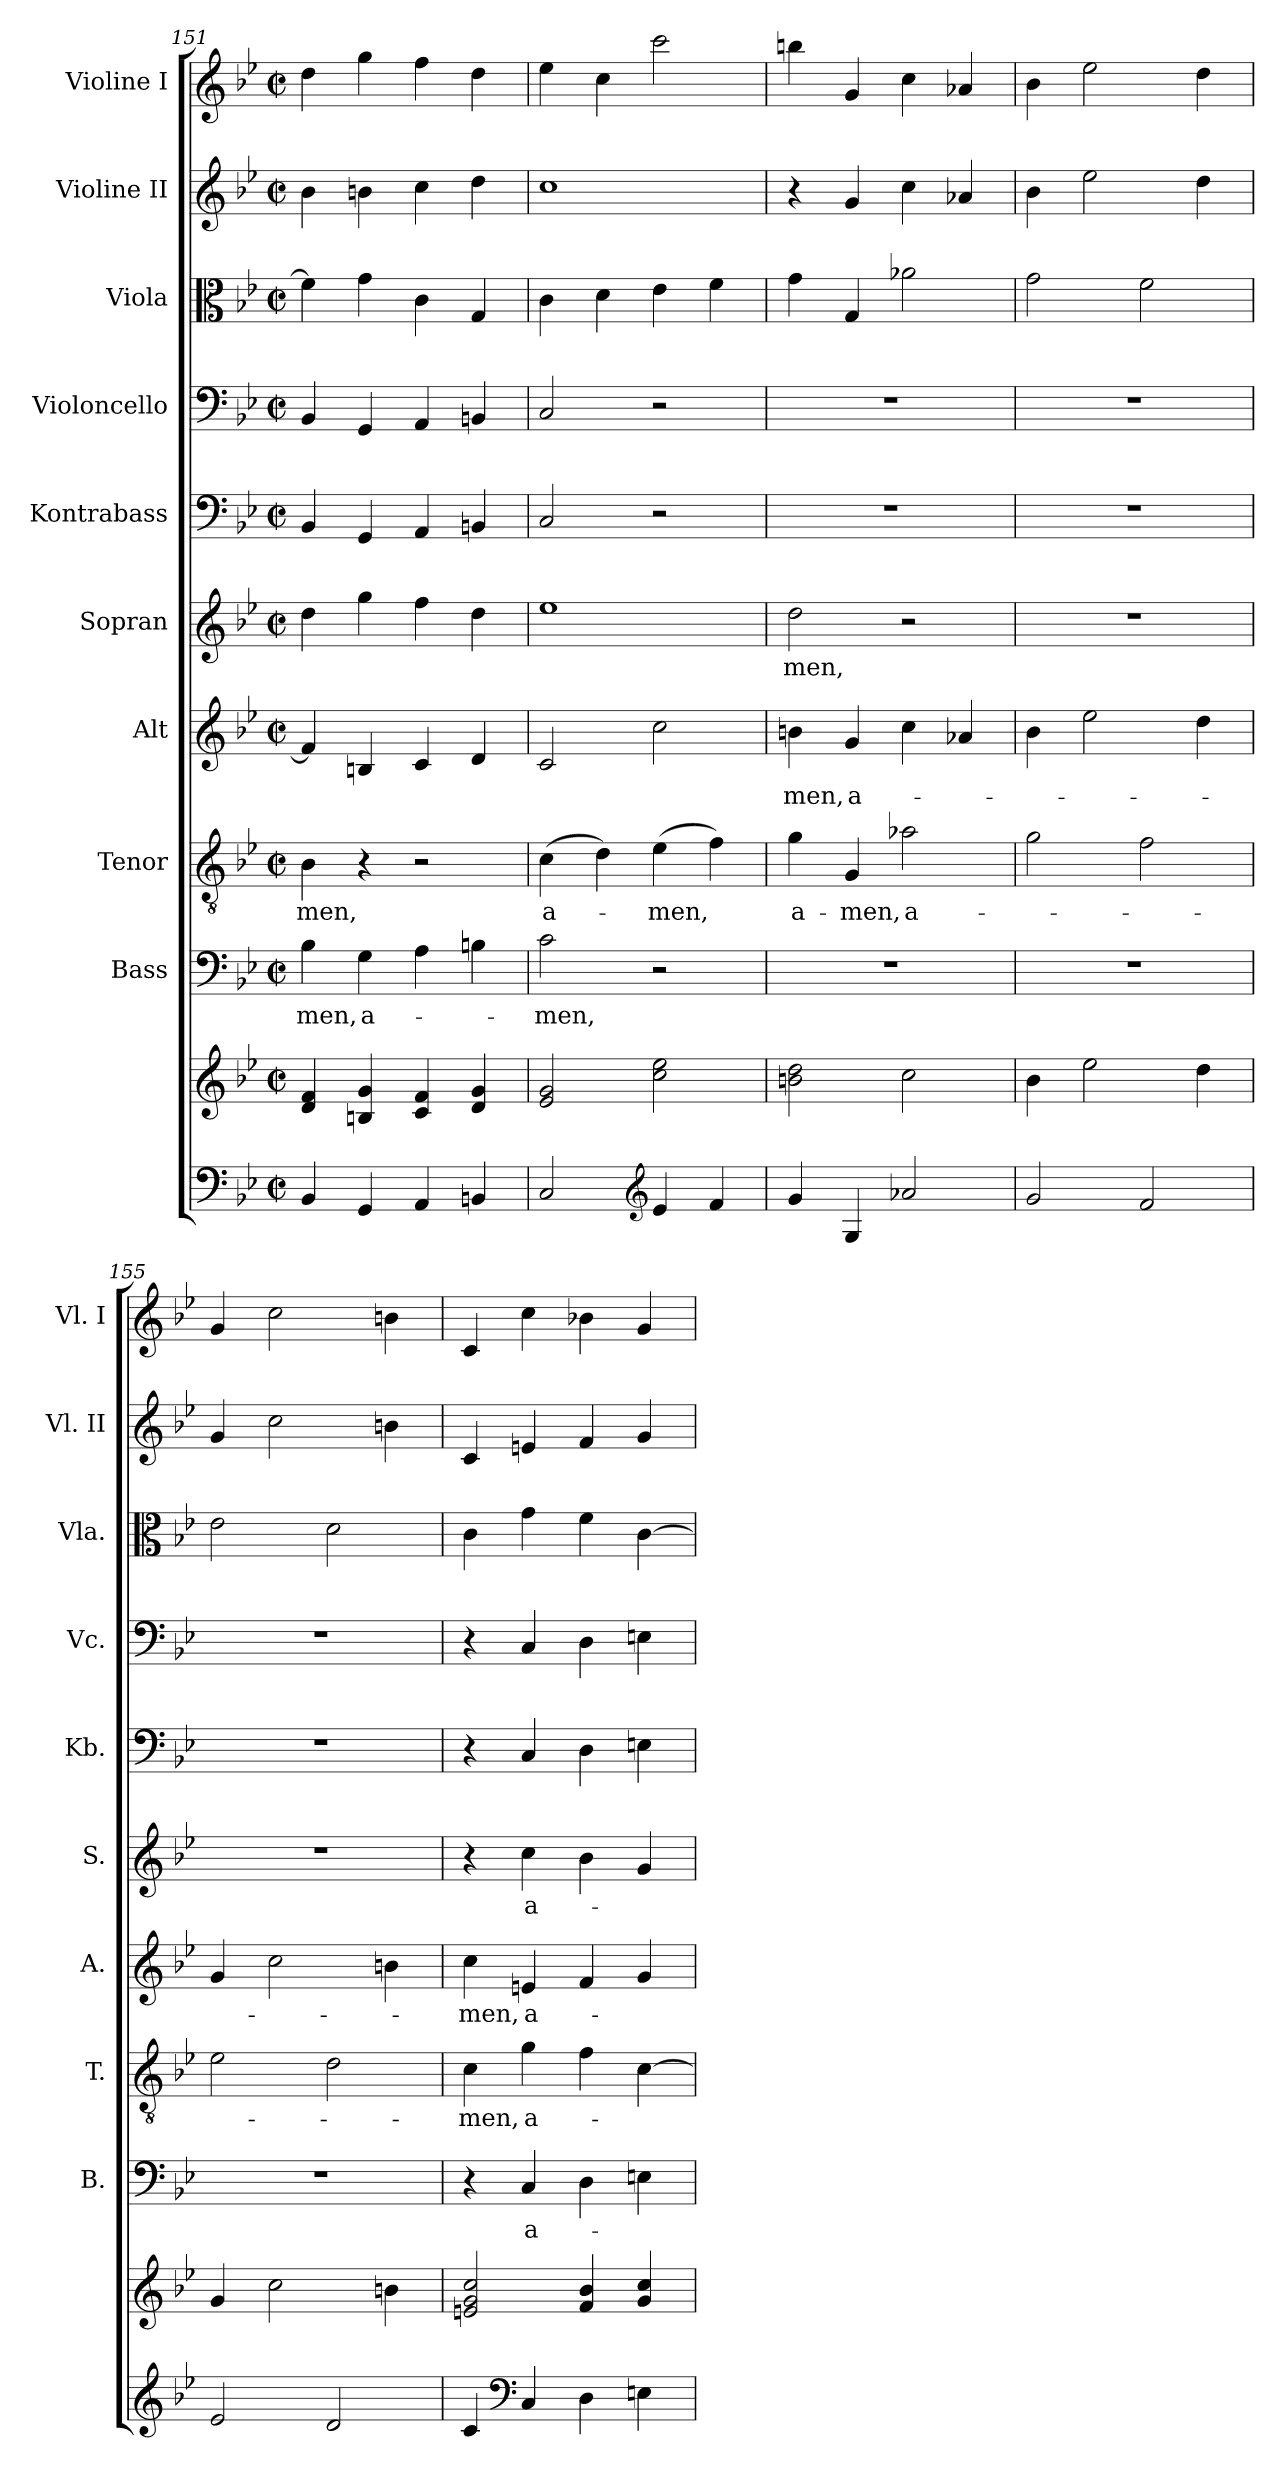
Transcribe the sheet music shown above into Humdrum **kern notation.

**kern	**kern	**kern	**text	**kern	**text	**kern	**text	**kern	**text	**kern	**kern	**kern	**kern	**kern
*part10	*part10	*part9	*part9	*part8	*part8	*part7	*part7	*part6	*part6	*part5	*part4	*part3	*part2	*part1
*staff11	*staff10	*staff9	*staff9	*staff8	*staff8	*staff7	*staff7	*staff6	*staff6	*staff5	*staff4	*staff3	*staff2	*staff1
*	*	*I"Bass	*	*I"Tenor	*	*I"Alt	*	*I"Sopran	*	*I"Kontrabass	*I"Violoncello	*I"Viola	*I"Violine II	*I"Violine I
*	*	*I'B.	*	*I'T.	*	*I'A.	*	*I'S.	*	*I'Kb.	*I'Vc.	*I'Vla.	*I'Vl. II	*I'Vl. I
*clefF4	*clefG2	*clefF4	*	*clefGv2	*	*clefG2	*	*clefG2	*	*clefF4	*clefF4	*clefC3	*clefG2	*clefG2
*	*	*	*	*	*	*	*	*	*	*ITrd7c12	*	*	*	*
*k[b-e-]	*k[b-e-]	*k[b-e-]	*	*k[b-e-]	*	*k[b-e-]	*	*k[b-e-]	*	*k[b-e-]	*k[b-e-]	*k[b-e-]	*k[b-e-]	*k[b-e-]
*B-:	*B-:	*B-:	*	*B-:	*	*B-:	*	*B-:	*	*B-:	*B-:	*B-:	*B-:	*B-:
*M2/2	*M2/2	*M2/2	*	*M2/2	*	*M2/2	*	*M2/2	*	*M2/2	*M2/2	*M2/2	*M2/2	*M2/2
*met(c|)	*met(c|)	*met(c|)	*	*met(c|)	*	*met(c|)	*	*met(c|)	*	*met(c|)	*met(c|)	*met(c|)	*met(c|)	*met(c|)
=151	=151	=151	=151	=151	=151	=151	=151	=151	=151	=151	=151	=151	=151	=151
!	!	!	!LO:LY:b	!	!LO:LY:b	!	!	!	!	!	!	!	!	!
4BB-/	4d/ 4f/	4B-\	-men,	4B-\	-men,	4f/]	.	4dd\	.	4BBB-/	4BB-/	4f\]	4b-\	4dd\
!	!	!	!LO:LY:b	!	!	!	!	!	!	!	!	!	!	!
4GG/	4Bn/ 4g/	4G\	a-	4r	.	4Bn/	.	4gg\	.	4GGG/	4GG/	4g\	4bn\	4gg\
4AA/	4c/ 4f/	4A\	.	2r	.	4c/	.	4ff\	.	4AAA/	4AA/	4c\	4cc\	4ff\
4BBn/	4d/ 4g/	4Bn\	.	.	.	4d/	.	4dd\	.	4BBBn/	4BBn/	4G/	4dd\	4dd\
!!LO:PB:g=z
=152	=152	=152	=152	=152	=152	=152	=152	=152	=152	=152	=152	=152	=152	=152
!	!	!	!LO:LY:b	!	!LO:LY:b	!	!	!	!	!	!	!	!	!
2C/	2e-/ 2g/	2c\	-men,	(>4c\	a-	2c/	.	1ee-	.	2CC/	2C/	4c\	1cc	4ee-\
.	.	.	.	4d\)	.	.	.	.	.	.	.	4d\	.	4cc\
*clefG2	*	*	*	*	*	*	*	*	*	*	*	*	*	*
!	!	!	!	!	!LO:LY:b	!	!	!	!	!	!	!	!	!
4e-/	2cc\ 2ee-\	2r	.	(>4e-\	-men,	2cc\	.	.	.	2r	2r	4e-\	.	2ccc\
4f/	.	.	.	4f\)	.	.	.	.	.	.	.	4f\	.	.
=153	=153	=153	=153	=153	=153	=153	=153	=153	=153	=153	=153	=153	=153	=153
!	!	!	!	!	!LO:LY:b	!	!LO:LY:b	!	!LO:LY:b	!	!	!	!	!
4g/	2bn\ 2dd\	1r	.	4g\	a-	4bn\	men,	2dd\	-men,	1r	1r	4g\	4r	4bbn\
!	!	!	!	!	!LO:LY:b	!	!LO:LY:b	!	!	!	!	!	!	!
4G/	.	.	.	4G/	-men,	4g/	a-	.	.	.	.	4G/	4g/	4g/
!	!	!	!	!	!LO:LY:b	!	!	!	!	!	!	!	!	!
2a-X/	2cc\	.	.	2a-X\	a-	4cc\	.	2r	.	.	.	2a-X\	4cc\	4cc\
.	.	.	.	.	.	4a-X/	.	.	.	.	.	.	4a-X/	4a-X/
=154	=154	=154	=154	=154	=154	=154	=154	=154	=154	=154	=154	=154	=154	=154
2g/	4b-\	1r	.	2g\	.	4b-\	.	1r	.	1r	1r	2g\	4b-\	4b-\
.	2ee-\	.	.	.	.	2ee-\	.	.	.	.	.	.	2ee-\	2ee-\
2f/	.	.	.	2f\	.	.	.	.	.	.	.	2f\	.	.
.	4dd\	.	.	.	.	4dd\	.	.	.	.	.	.	4dd\	4dd\
=155	=155	=155	=155	=155	=155	=155	=155	=155	=155	=155	=155	=155	=155	=155
2e-/	4g/	1r	.	2e-\	.	4g/	.	1r	.	1r	1r	2e-\	4g/	4g/
.	2cc\	.	.	.	.	2cc\	.	.	.	.	.	.	2cc\	2cc\
2d/	.	.	.	2d\	.	.	.	.	.	.	.	2d\	.	.
.	4bn\	.	.	.	.	4bn\	.	.	.	.	.	.	4bn\	4bn\
=156	=156	=156	=156	=156	=156	=156	=156	=156	=156	=156	=156	=156	=156	=156
!	!	!	!	!	!LO:LY:b	!	!LO:LY:b	!	!	!	!	!	!	!
4c/	2en/ 2g/ 2cc/	4r	.	4c\	-men,	4cc\	-men,	4r	.	4r	4r	4c\	4c/	4c/
*clefF4	*	*	*	*	*	*	*	*	*	*	*	*	*	*
!	!	!	!LO:LY:b	!	!LO:LY:b	!	!LO:LY:b	!	!LO:LY:b	!	!	!	!	!
4C/	.	4C/	a-	4g\	a-	4en/	a-	4cc\	a-	4CC/	4C/	4g\	4en/	4cc\
4D\	4f/ 4b-/	4D\	.	4f\	.	4f/	.	4b-\	.	4DD\	4D\	4f\	4f/	4b-X\
4En\	4g/ 4cc/	4En\	.	[4c\	.	4g/	.	4g/	.	4EEn\	4En\	[4c\	4g/	4g/
=	=	=	=	=	=	=	=	=	=	=	=	=	=	=
*-	*-	*-	*-	*-	*-	*-	*-	*-	*-	*-	*-	*-	*-	*-
